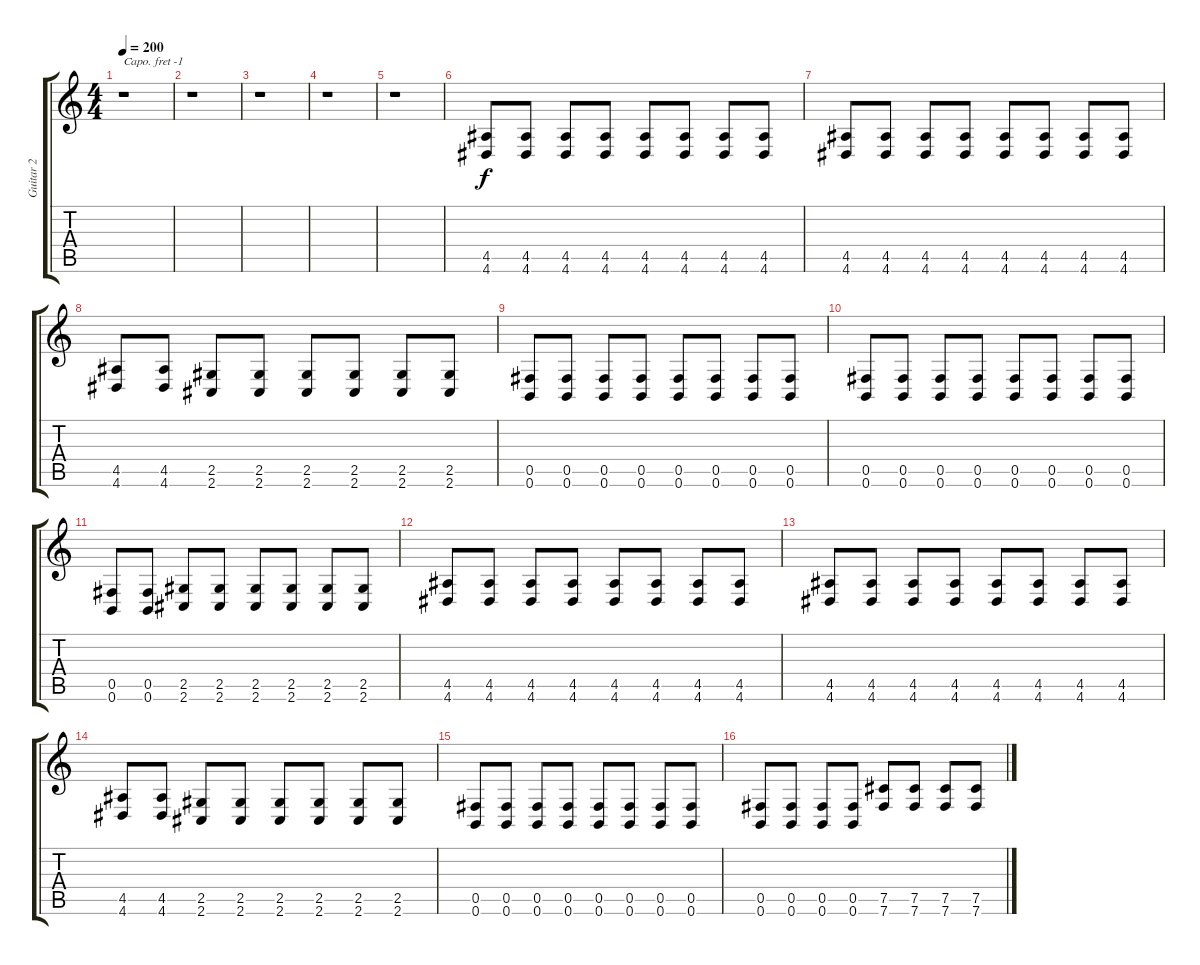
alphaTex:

\track ("Guitar 2" "Guitar 2") {instrument distortionguitar}
\staff {score tabs}
\capo -1
\tuning (D4 A3 F3 C3 G2 C2) {hide}
\ts (4 4)
\tempo 200
\clef g2
\ks c
r.1{dy f} |
r.1 |
r.1 |
r.1 |
r.1 |
(4.5 4.6).8 (4.5 4.6).8 (4.5 4.6).8 (4.5 4.6).8 (4.5 4.6).8 (4.5 4.6).8 (4.5 4.6).8 (4.5 4.6).8 |
(4.5 4.6).8 (4.5 4.6).8 (4.5 4.6).8 (4.5 4.6).8 (4.5 4.6).8 (4.5 4.6).8 (4.5 4.6).8 (4.5 4.6).8 |
(4.5 4.6).8 (4.5 4.6).8 (2.5 2.6).8 (2.5 2.6).8 (2.5 2.6).8 (2.5 2.6).8 (2.5 2.6).8 (2.5 2.6).8 |
(0.5 0.6).8 (0.5 0.6).8 (0.5 0.6).8 (0.5 0.6).8 (0.5 0.6).8 (0.5 0.6).8 (0.5 0.6).8 (0.5 0.6).8 |
(0.5 0.6).8 (0.5 0.6).8 (0.5 0.6).8 (0.5 0.6).8 (0.5 0.6).8 (0.5 0.6).8 (0.5 0.6).8 (0.5 0.6).8 |
(0.5 0.6).8 (0.5 0.6).8 (2.5 2.6).8 (2.5 2.6).8 (2.5 2.6).8 (2.5 2.6).8 (2.5 2.6).8 (2.5 2.6).8 |
(4.5 4.6).8 (4.5 4.6).8 (4.5 4.6).8 (4.5 4.6).8 (4.5 4.6).8 (4.5 4.6).8 (4.5 4.6).8 (4.5 4.6).8 |
(4.5 4.6).8 (4.5 4.6).8 (4.5 4.6).8 (4.5 4.6).8 (4.5 4.6).8 (4.5 4.6).8 (4.5 4.6).8 (4.5 4.6).8 |
(4.5 4.6).8 (4.5 4.6).8 (2.5 2.6).8 (2.5 2.6).8 (2.5 2.6).8 (2.5 2.6).8 (2.5 2.6).8 (2.5 2.6).8 |
(0.5 0.6).8 (0.5 0.6).8 (0.5 0.6).8 (0.5 0.6).8 (0.5 0.6).8 (0.5 0.6).8 (0.5 0.6).8 (0.5 0.6).8 |
(0.5 0.6).8 (0.5 0.6).8 (0.5 0.6).8 (0.5 0.6).8 (7.5 7.6).8 (7.5 7.6).8 (7.5 7.6).8 (7.5 7.6).8
